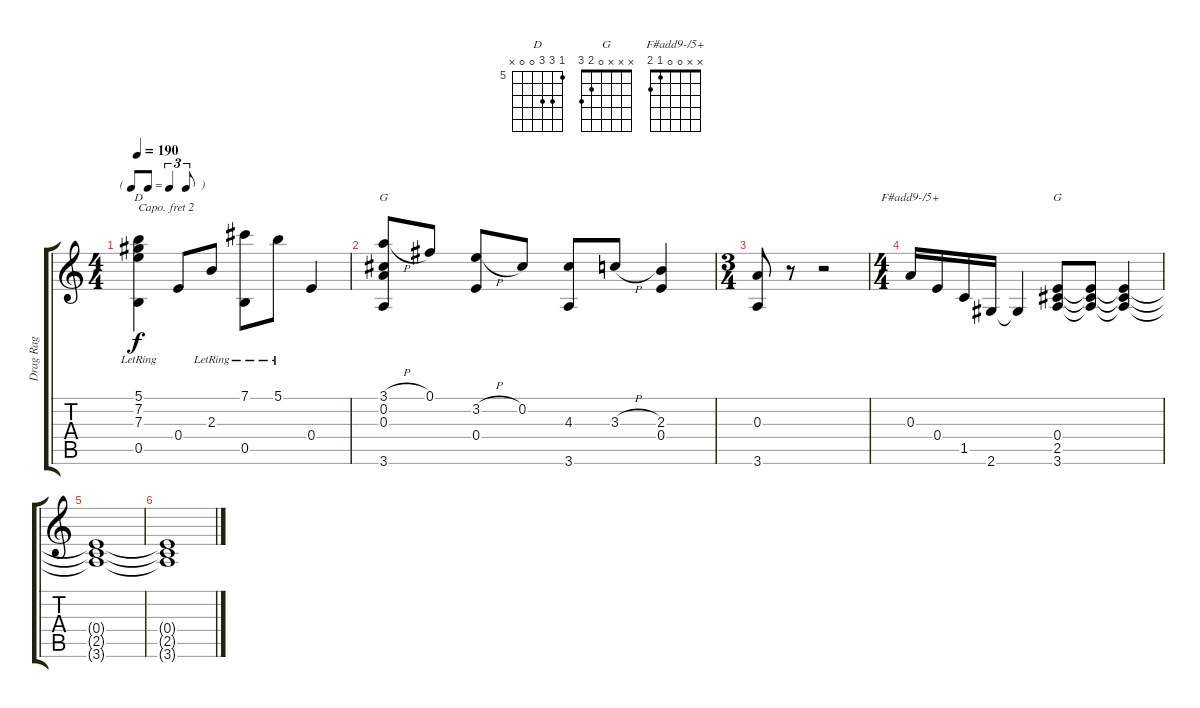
\track ("Drag Rag" "Drag Rag") {instrument acousticguitarsteel}
\staff {score tabs}
\capo 2
\tuning (E4 B3 G3 D3 A2 E2) {hide}
\chord ("D" 5 7 7 0 0 x) {firstfret 5}
\chord ("G" 3 0 0 0 x 3)
\chord ("F#add9-/5+" x x 0 0 1 2)
\chord ("G" x x x 0 2 3)
\ts (4 4)
\tf triplet8th
\tempo 190
\clef g2
\ks c
(5.1{lr} 7.2{lr} 7.3{lr} 0.5).4{ch "D" dy f} 0.4.8 2.3{lr}.8 (7.1{lr} 0.5).8 5.1{lr}.8 0.4.4 |
(3.1{h} 0.2 0.3 3.6).8{ch "G"} 0.1.8 (3.2{h} 0.4).8 0.2.8 (4.3 3.6).8 3.3{h}.8 (2.3 0.4).4 |
\ts (3 4)
(0.3 3.6).8 r.8 r.2 |
\ts (4 4)
0.3.16{ch "F#add9-/5+"} 0.4.16 1.5.16 2.6.16 2.6{t}.4 (0.4 2.5 3.6).8{ch "G"} (0.4{t} 2.5{t} 3.6{t}).8 (0.4{t} 2.5{t} 3.6{t}).4 |
(0.4{t} 2.5{t} 3.6{t}).1 |
(0.4{t} 2.5{t} 3.6{t}).1
